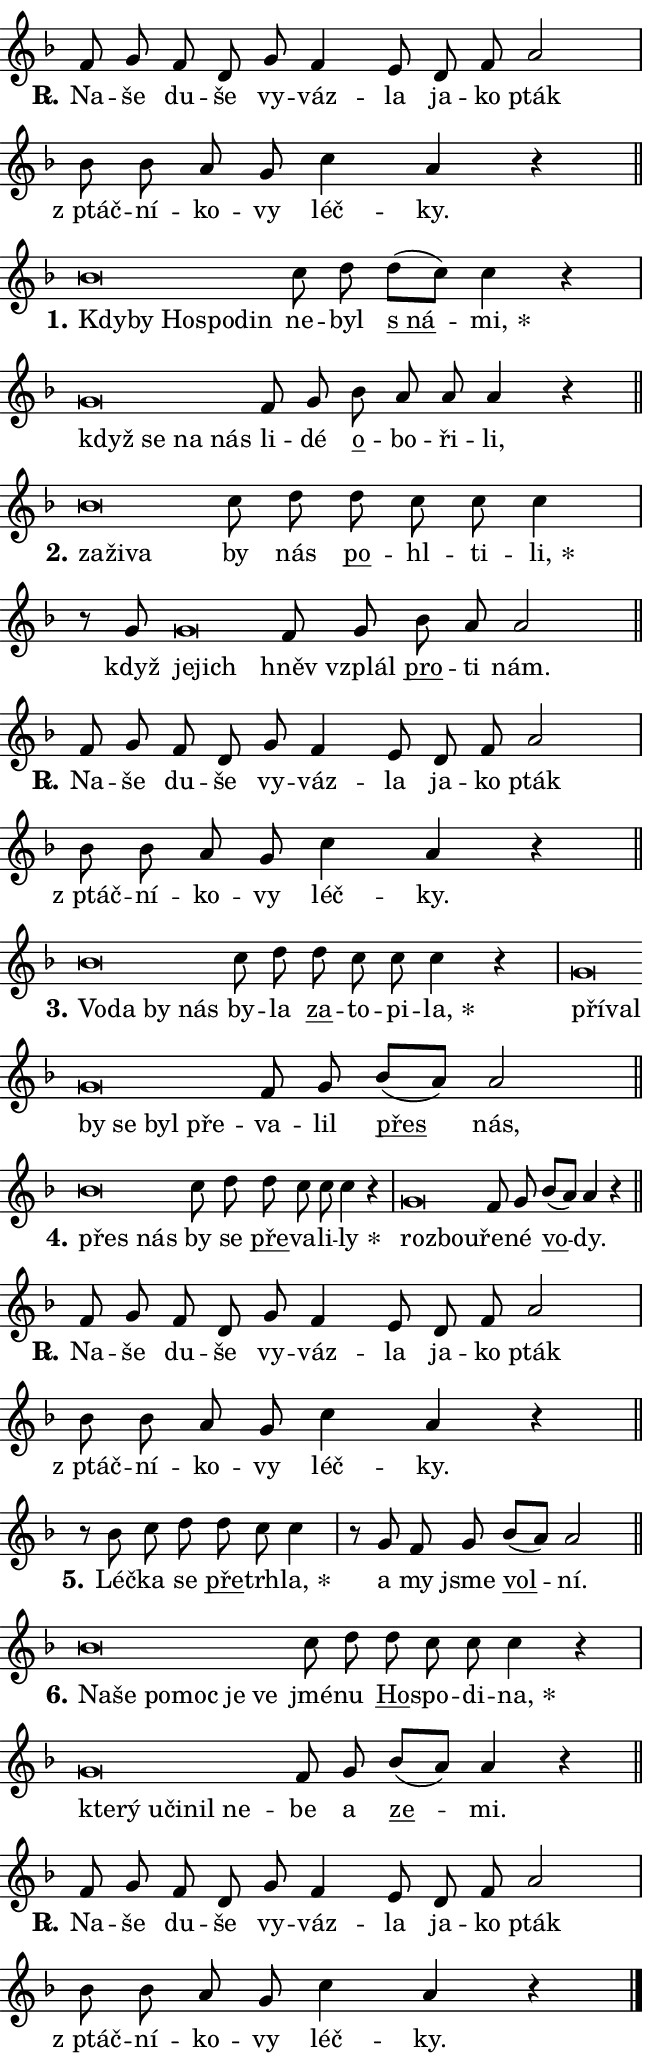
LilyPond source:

\version "2.24.0"
\header { tagline = "" }
\paper {
  indent = 0\cm
  top-margin = 0\cm
  right-margin = 0.13\cm % to fit lyric hyphens
  bottom-margin = 0\cm
  left-margin = 0\cm
  paper-width = 11\cm
  page-breaking = #ly:one-page-breaking
  system-system-spacing.basic-distance = #11
  score-system-spacing.basic-distance = #11
  ragged-last = ##f
}


%% Author: Thomas Morley
%% https://lists.gnu.org/archive/html/lilypond-user/2020-05/msg00002.html
#(define (line-position grob)
"Returns position of @var[grob} in current system:
   @code{'start}, if at first time-step
   @code{'end}, if at last time-step
   @code{'middle} otherwise
"
  (let* ((col (ly:item-get-column grob))
         (ln (ly:grob-object col 'left-neighbor))
         (rn (ly:grob-object col 'right-neighbor))
         (col-to-check-left (if (ly:grob? ln) ln col))
         (col-to-check-right (if (ly:grob? rn) rn col))
         (break-dir-left
           (and
             (ly:grob-property col-to-check-left 'non-musical #f)
             (ly:item-break-dir col-to-check-left)))
         (break-dir-right
           (and
             (ly:grob-property col-to-check-right 'non-musical #f)
             (ly:item-break-dir col-to-check-right))))
        (cond ((eqv? 1 break-dir-left) 'start)
              ((eqv? -1 break-dir-right) 'end)
              (else 'middle))))

#(define (tranparent-at-line-position vctor)
  (lambda (grob)
  "Relying on @code{line-position} select the relevant enry from @var{vctor}.
Used to determine transparency,"
    (case (line-position grob)
      ((end) (not (vector-ref vctor 0)))
      ((middle) (not (vector-ref vctor 1)))
      ((start) (not (vector-ref vctor 2))))))

noteHeadBreakVisibility =
#(define-music-function (break-visibility)(vector?)
"Makes @code{NoteHead}s transparent relying on @var{break-visibility}"
#{
  \override NoteHead.transparent =
    #(tranparent-at-line-position break-visibility)
#})

#(define delete-ledgers-for-transparent-note-heads
  (lambda (grob)
    "Reads whether a @code{NoteHead} is transparent.
If so this @code{NoteHead} is removed from @code{'note-heads} from
@var{grob}, which is supposed to be @code{LedgerLineSpanner}.
As a result ledgers are not printed for this @code{NoteHead}"
    (let* ((nhds-array (ly:grob-object grob 'note-heads))
           (nhds-list
             (if (ly:grob-array? nhds-array)
                 (ly:grob-array->list nhds-array)
                 '()))
           ;; Relies on the transparent-property being done before
           ;; Staff.LedgerLineSpanner.after-line-breaking is executed.
           ;; This is fragile ...
           (to-keep
             (remove
               (lambda (nhd)
                 (ly:grob-property nhd 'transparent #f))
               nhds-list)))
      ;; TODO find a better method to iterate over grob-arrays, similiar
      ;; to filter/remove etc for lists
      ;; For now rebuilt from scratch
      (set! (ly:grob-object grob 'note-heads)  '())
      (for-each
        (lambda (nhd)
          (ly:pointer-group-interface::add-grob grob 'note-heads nhd))
        to-keep))))

squashNotes = {
  \override NoteHead.X-extent = #'(-0.2 . 0.2)
  \override NoteHead.Y-extent = #'(-0.75 . 0)
  \override NoteHead.stencil =
    #(lambda (grob)
       (let ((pos (ly:grob-property grob 'staff-position)))
         (begin
           (if (< pos -7) (display "ERROR: Lower brevis then expected\n") (display ""))
           (if (<= pos -6) ly:text-interface::print ly:note-head::print))))
}
unSquashNotes = {
  \revert NoteHead.X-extent
  \revert NoteHead.Y-extent
  \revert NoteHead.stencil
}

hideNotes = \noteHeadBreakVisibility #begin-of-line-visible
unHideNotes = \noteHeadBreakVisibility #all-visible

% work-around for resetting accidentals
% https://lilypond.org/doc/v2.23/Documentation/notation/displaying-rhythms#unmetered-music
cadenzaMeasure = {
  \cadenzaOff
  \partial 1024 s1024
  \cadenzaOn
}

#(define-markup-command (accent layout props text) (markup?)
  "Underline accented syllable"
  (interpret-markup layout props
    #{\markup \override #'(offset . 4.3) \underline { #text }#}))

responsum = \markup \concat {
  "R" \hspace #-1.05 \path #0.1 #'((moveto 0 0.07) (lineto 0.9 0.8)) \hspace #0.05 "."
}

spaceSize = #0.6828661417322834 % exact space size for TeX Gyre Schola

\layout {
  \context {
    \Staff
    \remove "Time_signature_engraver"
    \override LedgerLineSpanner.after-line-breaking = #delete-ledgers-for-transparent-note-heads
  }
  \context {
    \Lyrics {
      \override LyricSpace.minimum-distance = \spaceSize
      \override LyricText.font-name = #"TeX Gyre Schola"
      \override LyricText.font-size = 1
      \override StanzaNumber.font-name = #"TeX Gyre Schola Bold"
      \override StanzaNumber.font-size = 1
    }
  }
  \context {
    \Score 
    \override NoteHead.text =
      #(lambda (grob) 
        (let ((pos (ly:grob-property grob 'staff-position)))
          #{\markup {
            \combine
              \halign #-0.55 \raise #(if (= pos -6) 0 0.5) \override #'(thickness . 2) \draw-line #'(3.2 . 0)
              \musicglyph "noteheads.sM1"
          }#}))
  }
}

% magnetic-lyrics.ily
%
%   written by
%     Jean Abou Samra <jean@abou-samra.fr>
%     Werner Lemberg <wl@gnu.org>
%
%   adapted by
%     Jiri Hon <jiri.hon@gmail.com>
%
% Version 2022-Apr-15

% https://www.mail-archive.com/lilypond-user@gnu.org/msg149350.html

#(define (Left_hyphen_pointer_engraver context)
   "Collect syllable-hyphen-syllable occurrences in lyrics and store
them in properties.  This engraver only looks to the left.  For
example, if the lyrics input is @code{foo -- bar}, it does the
following.

@itemize @bullet
@item
Set the @code{text} property of the @code{LyricHyphen} grob between
@q{foo} and @q{bar} to @code{foo}.

@item
Set the @code{left-hyphen} property of the @code{LyricText} grob with
text @q{foo} to the @code{LyricHyphen} grob between @q{foo} and
@q{bar}.
@end itemize

Use this auxiliary engraver in combination with the
@code{lyric-@/text::@/apply-@/magnetic-@/offset!} hook."
   (let ((hyphen #f)
         (text #f))
     (make-engraver
      (acknowledgers
       ((lyric-syllable-interface engraver grob source-engraver)
        (set! text grob)))
      (end-acknowledgers
       ((lyric-hyphen-interface engraver grob source-engraver)
        ;(when (not (grob::has-interface grob 'lyric-space-interface))
          (set! hyphen grob)));)
      ((stop-translation-timestep engraver)
       (when (and text hyphen)
         (ly:grob-set-object! text 'left-hyphen hyphen))
       (set! text #f)
       (set! hyphen #f)))))

#(define (lyric-text::apply-magnetic-offset! grob)
   "If the space between two syllables is less than the value in
property @code{LyricText@/.details@/.squash-threshold}, move the right
syllable to the left so that it gets concatenated with the left
syllable.

Use this function as a hook for
@code{LyricText@/.after-@/line-@/breaking} if the
@code{Left_@/hyphen_@/pointer_@/engraver} is active."
   (let ((hyphen (ly:grob-object grob 'left-hyphen #f)))
     (when hyphen
       (let ((left-text (ly:spanner-bound hyphen LEFT)))
         (when (grob::has-interface left-text 'lyric-syllable-interface)
           (let* ((common (ly:grob-common-refpoint grob left-text X))
                  (this-x-ext (ly:grob-extent grob common X))
                  (left-x-ext
                   (begin
                     ;; Trigger magnetism for left-text.
                     (ly:grob-property left-text 'after-line-breaking)
                     (ly:grob-extent left-text common X)))
                  ;; `delta` is the gap width between two syllables.
                  (delta (- (interval-start this-x-ext)
                            (interval-end left-x-ext)))
                  (details (ly:grob-property grob 'details))
                  (threshold (assoc-get 'squash-threshold details 0.2)))
             (when (< delta threshold)
               (let* (;; We have to manipulate the input text so that
                      ;; ligatures crossing syllable boundaries are not
                      ;; disabled.  For languages based on the Latin
                      ;; script this is essentially a beautification.
                      ;; However, for non-Western scripts it can be a
                      ;; necessity.
                      (lt (ly:grob-property left-text 'text))
                      (rt (ly:grob-property grob 'text))
                      (is-space (grob::has-interface hyphen 'lyric-space-interface))
                      (space (if is-space " " ""))
                      (extra-delta (if is-space spaceSize 0))
                      ;; Append new syllable.
                      (ltrt-space (if (and (string? lt) (string? rt))
                                (string-append lt space rt)
                                (make-concat-markup (list lt space rt))))
                      ;; Right-align `ltrt` to the right side.
                      (ltrt-space-markup (grob-interpret-markup
                               grob
                               (make-translate-markup
                                (cons (interval-length this-x-ext) 0)
                                (make-right-align-markup ltrt-space)))))
                 (begin
                   ;; Don't print `left-text`.
                   (ly:grob-set-property! left-text 'stencil #f)
                   ;; Set text and stencil (which holds all collected
                   ;; syllables so far) and shift it to the left.
                   (ly:grob-set-property! grob 'text ltrt-space)
                   (ly:grob-set-property! grob 'stencil ltrt-space-markup)
                   (ly:grob-translate-axis! grob (- (- delta extra-delta)) X))))))))))


#(define (lyric-hyphen::displace-bounds-first grob)
   ;; Make very sure this callback isn't triggered too early.
   (let ((left (ly:spanner-bound grob LEFT))
         (right (ly:spanner-bound grob RIGHT)))
     (ly:grob-property left 'after-line-breaking)
     (ly:grob-property right 'after-line-breaking)
     (ly:lyric-hyphen::print grob)))

squashThreshold = #0.4

\layout {
  \context {
    \Lyrics
    \consists #Left_hyphen_pointer_engraver
    \override LyricText.after-line-breaking =
      #lyric-text::apply-magnetic-offset!
    \override LyricHyphen.stencil = #lyric-hyphen::displace-bounds-first
    \override LyricText.details.squash-threshold = \squashThreshold
    \override LyricHyphen.minimum-distance = 0
    \override LyricHyphen.minimum-length = \squashThreshold
  }
}

squashText = \override LyricText.details.squash-threshold = 9999
unSquashText = \override LyricText.details.squash-threshold = \squashThreshold

leftText = \override LyricText.self-alignment-X = #LEFT
unLeftText = \revert LyricText.self-alignment-X

starOffset = #(lambda (grob) 
                (let ((x_offset (ly:self-alignment-interface::aligned-on-x-parent grob)))
                  (if (= x_offset 0) 0 (+ x_offset 1.2))))

star = #(define-music-function (syllable)(string?)
"Append star separator at the end of a syllable"
#{
  \once \override LyricText.X-offset = #starOffset
  \lyricmode { \markup {
    #syllable
    \override #'((font-name . "TeX Gyre Schola Bold")) \hspace #0.2 \lower #0.65 \larger "*"
  } }
#})

starAccent = #(define-music-function (syllable)(string?)
"Append star separator at the end of a syllable and make accent"
#{
  \once \override LyricText.X-offset = #starOffset
  \lyricmode { \markup {
    \accent #syllable
    \override #'((font-name . "TeX Gyre Schola Bold")) \hspace #0.2 \lower #0.65 \larger "*"
  } }
#})

breath = #(define-music-function (syllable)(string?)
"Append breathing indicator at the end of a syllable"
#{
  \lyricmode { \markup { #syllable "+" } }
#})

optionalBreath = #(define-music-function (syllable)(string?)
"Append optional breathing indicator at the end of a syllable"
#{
  \lyricmode { \markup { #syllable "(+)" } }
#})


\score {
    <<
        \new Voice = "melody" { \cadenzaOn \key f \major \relative { f'8 g f d g f4 e8 \bar "" d f a2 \cadenzaMeasure \bar "|" bes8 bes a g \bar "" c4 a r \cadenzaMeasure \bar "||" \break } }
        \new Lyrics \lyricsto "melody" { \lyricmode { \set stanza = \responsum
Na -- še du -- še vy -- váz -- la ja -- ko pták "z ptáč" -- ní -- ko -- vy léč -- ky. } }
    >>
    \layout {}
}

\score {
    <<
        \new Voice = "melody" { \cadenzaOn \key f \major \relative { \squashNotes bes'\breve*1/16 \hideNotes \breve*1/16 \bar "" \breve*1/16 \bar "" \breve*1/16 \breve*1/16 \bar "" \unHideNotes \unSquashNotes c8 d \bar "" d[( c)] c4 r \cadenzaMeasure \bar "|" \squashNotes g\breve*1/16 \hideNotes \breve*1/16 \bar "" \breve*1/16 \breve*1/16 \bar "" \unHideNotes \unSquashNotes f8 g \bar "" bes a a a4 r \cadenzaMeasure \bar "||" \break } }
        \new Lyrics \lyricsto "melody" { \lyricmode { \set stanza = "1."
\leftText Kdy -- \squashText by Ho -- spo -- din \unLeftText \unSquashText ne -- byl \markup \accent "s ná" -- \star mi, \leftText když \squashText se na nás \unLeftText \unSquashText li -- dé \markup \accent o -- bo -- ři -- li, } }
    >>
    \layout {}
}

\score {
    <<
        \new Voice = "melody" { \cadenzaOn \key f \major \relative { \squashNotes bes'\breve*1/16 \hideNotes \breve*1/16 \breve*1/16 \bar "" \unHideNotes \unSquashNotes c8 d \bar "" d c c c4 \cadenzaMeasure \bar "|" r8 g8 \squashNotes g\breve*1/16 \hideNotes \breve*1/16 \bar "" \unHideNotes \unSquashNotes f8 g \bar "" bes a a2 \cadenzaMeasure \bar "||" \break } }
        \new Lyrics \lyricsto "melody" { \lyricmode { \set stanza = "2."
\leftText za -- \squashText ži -- va \unLeftText \unSquashText by nás \markup \accent po -- hl -- ti -- \star li, když \leftText je -- \squashText jich \unLeftText \unSquashText hněv vzplál \markup \accent pro -- ti nám. } }
    >>
    \layout {}
}

\score {
    <<
        \new Voice = "melody" { \cadenzaOn \key f \major \relative { f'8 g f d g f4 e8 \bar "" d f a2 \cadenzaMeasure \bar "|" bes8 bes a g \bar "" c4 a r \cadenzaMeasure \bar "||" \break } }
        \new Lyrics \lyricsto "melody" { \lyricmode { \set stanza = \responsum
Na -- še du -- še vy -- váz -- la ja -- ko pták "z ptáč" -- ní -- ko -- vy léč -- ky. } }
    >>
    \layout {}
}

\score {
    <<
        \new Voice = "melody" { \cadenzaOn \key f \major \relative { \squashNotes bes'\breve*1/16 \hideNotes \breve*1/16 \bar "" \breve*1/16 \breve*1/16 \bar "" \unHideNotes \unSquashNotes c8 d \bar "" d c c c4 r \cadenzaMeasure \bar "|" \squashNotes g\breve*1/16 \hideNotes \breve*1/16 \bar "" \breve*1/16 \bar "" \breve*1/16 \bar "" \breve*1/16 \breve*1/16 \bar "" \unHideNotes \unSquashNotes f8 g \bar "" bes[( a)] a2 \cadenzaMeasure \bar "||" \break } }
        \new Lyrics \lyricsto "melody" { \lyricmode { \set stanza = "3."
\leftText Vo -- \squashText da by nás \unLeftText \unSquashText by -- la \markup \accent za -- to -- pi -- \star la, \leftText pří -- \squashText val by se byl pře -- \unLeftText \unSquashText va -- lil \markup \accent přes nás, } }
    >>
    \layout {}
}

\score {
    <<
        \new Voice = "melody" { \cadenzaOn \key f \major \relative { \squashNotes bes'\breve*1/16 \hideNotes \breve*1/16 \bar "" \unHideNotes \unSquashNotes c8 d \bar "" d c c c4 r \cadenzaMeasure \bar "|" \squashNotes g\breve*1/16 \hideNotes \breve*1/16 \bar "" \unHideNotes \unSquashNotes f8 g \bar "" bes[( a)] a4 r \cadenzaMeasure \bar "||" \break } }
        \new Lyrics \lyricsto "melody" { \lyricmode { \set stanza = "4."
\leftText přes \squashText nás \unLeftText \unSquashText by se \markup \accent pře -- va -- li -- \star ly \leftText roz -- \squashText bou -- \unLeftText \unSquashText ře -- né \markup \accent vo -- dy. } }
    >>
    \layout {}
}

\score {
    <<
        \new Voice = "melody" { \cadenzaOn \key f \major \relative { f'8 g f d g f4 e8 \bar "" d f a2 \cadenzaMeasure \bar "|" bes8 bes a g \bar "" c4 a r \cadenzaMeasure \bar "||" \break } }
        \new Lyrics \lyricsto "melody" { \lyricmode { \set stanza = \responsum
Na -- še du -- še vy -- váz -- la ja -- ko pták "z ptáč" -- ní -- ko -- vy léč -- ky. } }
    >>
    \layout {}
}

\score {
    <<
        \new Voice = "melody" { \cadenzaOn \key f \major \relative { r8 bes' c8 d \bar "" d c c4 \cadenzaMeasure \bar "|" r8 g8 f8 g \bar "" bes[( a)] a2 \cadenzaMeasure \bar "||" \break } }
        \new Lyrics \lyricsto "melody" { \lyricmode { \set stanza = "5."
Léč -- ka se \markup \accent pře -- trh -- \star la, a my jsme \markup \accent vol -- ní. } }
    >>
    \layout {}
}

\score {
    <<
        \new Voice = "melody" { \cadenzaOn \key f \major \relative { \squashNotes bes'\breve*1/16 \hideNotes \breve*1/16 \bar "" \breve*1/16 \bar "" \breve*1/16 \bar "" \breve*1/16 \breve*1/16 \bar "" \unHideNotes \unSquashNotes c8 d \bar "" d c c c4 r \cadenzaMeasure \bar "|" \squashNotes g\breve*1/16 \hideNotes \breve*1/16 \bar "" \breve*1/16 \bar "" \breve*1/16 \bar "" \breve*1/16 \breve*1/16 \bar "" \unHideNotes \unSquashNotes f8 g \bar "" bes[( a)] a4 r \cadenzaMeasure \bar "||" \break } }
        \new Lyrics \lyricsto "melody" { \lyricmode { \set stanza = "6."
\leftText Na -- \squashText še po -- moc je ve \unLeftText \unSquashText jmé -- nu \markup \accent Ho -- spo -- di -- \star na, \leftText kte -- \squashText rý u -- či -- nil ne -- \unLeftText \unSquashText be a \markup \accent ze -- mi. } }
    >>
    \layout {}
}

\score {
    <<
        \new Voice = "melody" { \cadenzaOn \key f \major \relative { f'8 g f d g f4 e8 \bar "" d f a2 \cadenzaMeasure \bar "|" bes8 bes a g \bar "" c4 a r \cadenzaMeasure \bar "||" \break } \bar "|." }
        \new Lyrics \lyricsto "melody" { \lyricmode { \set stanza = \responsum
Na -- še du -- še vy -- váz -- la ja -- ko pták "z ptáč" -- ní -- ko -- vy léč -- ky. } }
    >>
    \layout {}
}
